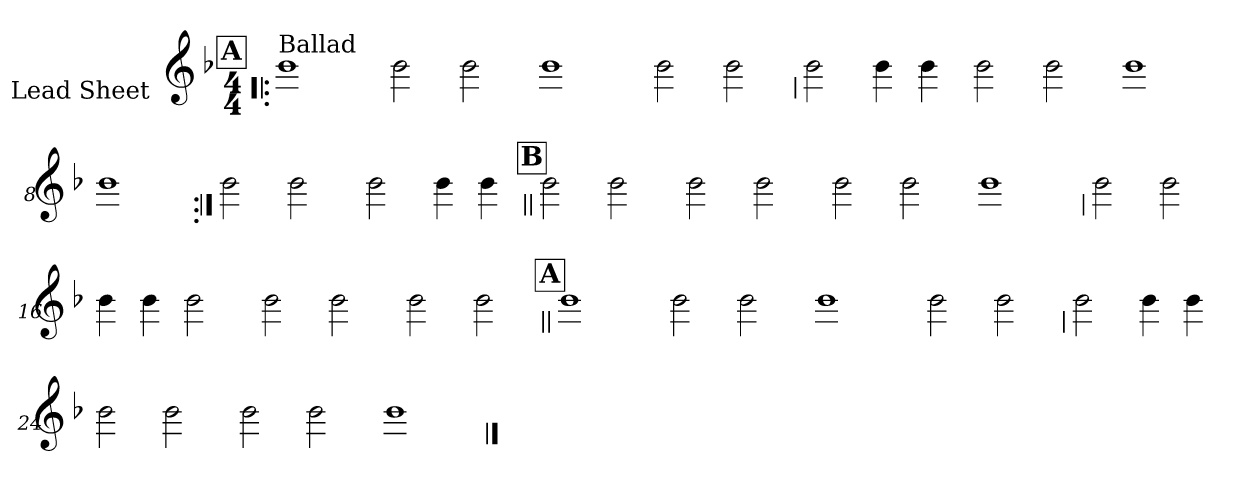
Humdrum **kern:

**kern
*part1
*staff1
*I"Lead Sheet
*stria0
*clefG2
*k[b-]
*F:
*M4/4
!!LO:REH:place=s1:a:t=A
=1!|:
!LO:TX:a:t=Ballad
1b-
=2-
2b-
2b-
=3-
1b-
=4-
2b-
2b-
!!LO:LB:g=z
=5
2b-
4b-
4b-
=6-
2b-
2b-
=7-
1b-
=8-
1b-
!!LO:LB:g=z
=9:|!
2b-
2b-
=10-
2b-
4b-
4b-
!!LO:LB:g=z
!!LO:REH:place=s1:a:t=B
=11||
2b-
2b-
=12-
2b-
2b-
=13-
2b-
2b-
=14-
1b-
!!LO:LB:g=z
=15
2b-
2b-
=16-
4b-
4b-
2b-
=17-
2b-
2b-
=18-
2b-
2b-
!!LO:LB:g=z
!!LO:REH:place=s1:a:t=A
=19||
1b-
=20-
2b-
2b-
=21-
1b-
=22-
2b-
2b-
!!LO:LB:g=z
=23
2b-
4b-
4b-
=24-
2b-
2b-
=25-
2b-
2b-
=26-
1b-
==
*-
